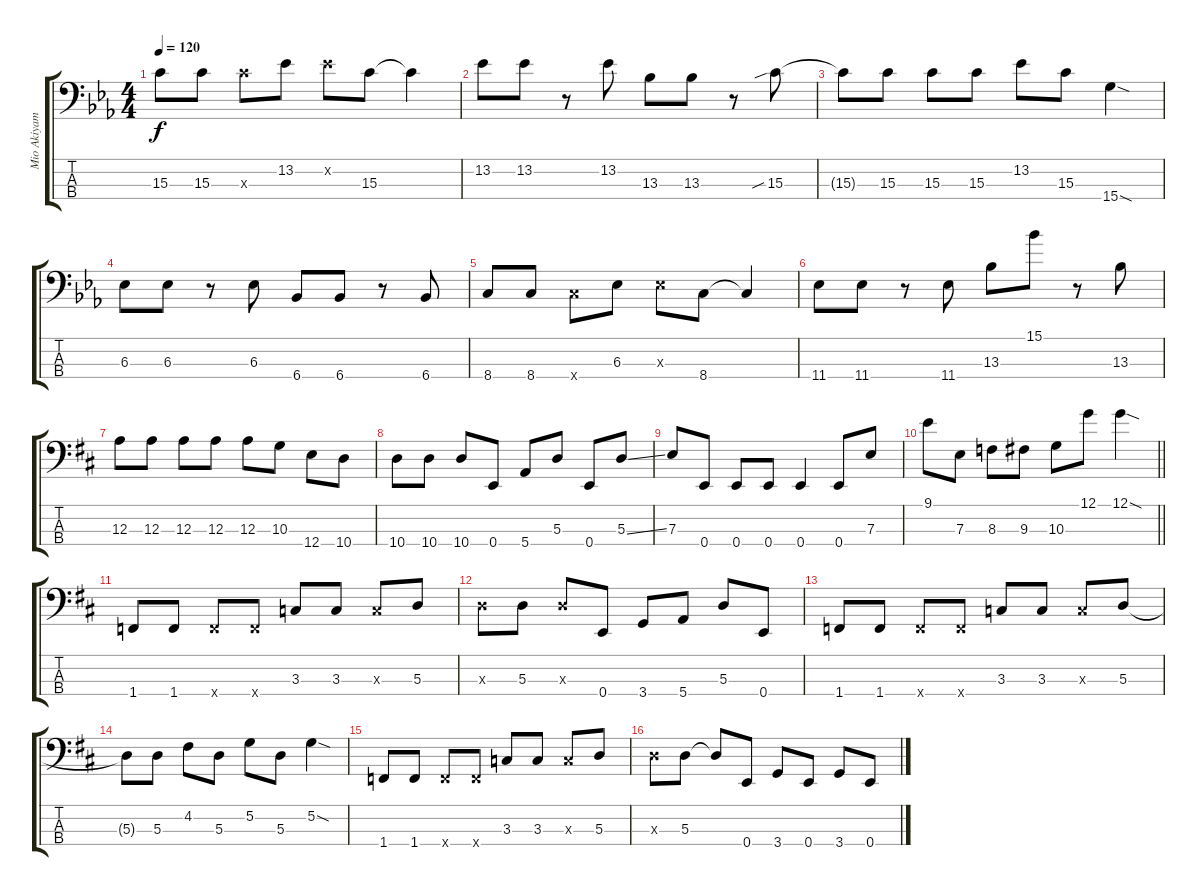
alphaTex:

\track ("Mio Akiyama" "Mio Akiyam") {instrument electricbassfinger}
\staff {score tabs}
\tuning (G2 D2 A1 E1) {hide}
\ts (4 4)
\tempo 120
\clef f4
\ks eb
15.3.8{dy f} 15.3.8 15.3{x}.8 13.2.8 13.2{x}.8 15.3.8 15.3{t}.4 |
13.2.8 13.2.8 r.8 13.2.8 13.3.8 13.3.8 r.8 15.3{sib}.8 |
15.3{t}.8 15.3.8 15.3.8 15.3.8 13.2.8 15.3.8 15.4{sod}.4 |
6.3.8 6.3.8 r.8 6.3.8 6.4.8 6.4.8 r.8 6.4.8 |
8.4.8 8.4.8 8.4{x}.8 6.3.8 6.3{x}.8 8.4.8 8.4{t}.4 |
11.4.8 11.4.8 r.8 11.4.8 13.3.8 15.1.8 r.8 13.3.8 |
\ks d
12.3.8 12.3.8 12.3.8 12.3.8 12.3.8 10.3.8 12.4.8 10.4.8 |
10.4.8 10.4.8 10.4.8 0.4.8 5.4.8 5.3.8 0.4.8 5.3{ss}.8 |
7.3.8 0.4.8 0.4.8 0.4.8 0.4.4 0.4.8 7.3.8 |
\barLineRight lightlight
9.1.8 7.3.8 8.3.8 9.3.8 10.3.8 12.1.8 12.1{sod}.4 |
1.4.8 1.4.8 1.4{x}.8 1.4{x}.8 3.3.8 3.3.8 3.3{x}.8 5.3.8 |
5.3{x}.8 5.3.8 5.3{x}.8 0.4.8 3.4.8 5.4.8 5.3.8 0.4.8 |
1.4.8 1.4.8 1.4{x}.8 1.4{x}.8 3.3.8 3.3.8 3.3{x}.8 5.3.8 |
5.3{t}.8 5.3.8 4.2.8 5.3.8 5.2.8 5.3.8 5.2{sod}.4 |
1.4.8 1.4.8 1.4{x}.8 1.4{x}.8 3.3.8 3.3.8 3.3{x}.8 5.3.8 |
5.3{x}.8 5.3.8 5.3{t}.8 0.4.8 3.4.8 0.4.8 3.4.8 0.4.8
